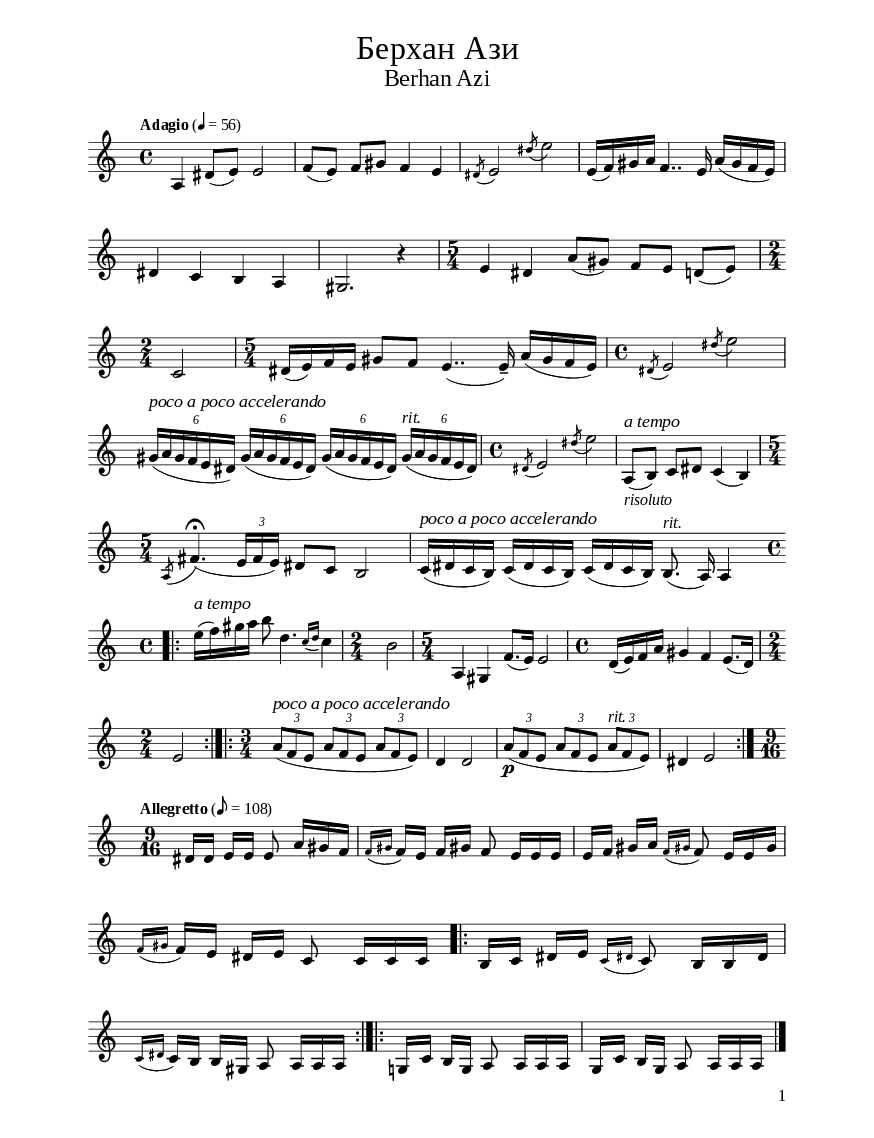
\version "2.24.0"

\include "include/globals.ily"
\bookpart {
  \label #'ref039
  \tocItem \markup " "
  \paper {
    % the system system spacing is custom here so do not include bookpart-paper.ily
    print-all-headers = ##t
    print-page-number = ##t
    print-first-page-number = ##t

    % put page numbers on the bottom
    oddHeaderMarkup = \markup ""
    evenHeaderMarkup = \markup ""
    oddFooterMarkup = \markup
    \fill-line {
      ""
      \if \should-print-page-number \fromproperty #'page:page-number-string
    }
    evenFooterMarkup = \markup
    \fill-line {
      \if \should-print-page-number \fromproperty #'page:page-number-string
      ""
    }

    left-margin = 1.5\cm
    right-margin = 1.5\cm
    top-margin = 1.6\cm
    bottom-margin = 1.2\cm
    ragged-bottom = ##t % do not spread the staves to fill the whole vertical space

    % change distance between staves
    system-system-spacing =
    #'((basic-distance . 10)
       (minimum-distance . 6)
       (padding . 1)
       (stretchability . 10))
  }

  \header {
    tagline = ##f
  }

  \score {
    \include "include/score-layout.ily"

    \new Voice \relative c' {
      \clef treble
      \key c \major
      \time 4/4
      \tempoFunc "Adagio" 4 "56"
      \autoBeamOff

      a4 dis8([e]) e2 | \noBreak
      f8([e]) f[gis] f4 e | \noBreak
      \acciaccatura { dis8 } e2 \acciaccatura { dis'8 } e2 | \noBreak
      e,16([f) gis a] f4.. e16 a([gis f e]) | \break

      dis4 c b a | \noBreak
      gis2. r4 | \noBreak
      \time 5/4 e'4 dis a'8([gis]) f[e] d([e]) | \time 2/4 \break

      c2 | \noBreak
      \time 5/4 dis16([e) f e] gis8[f] e4..( e16\tenuto) a([gis f e]) | \noBreak
      \time 4/4 \acciaccatura { dis8 } e2 \acciaccatura { dis'8 } e2 | \break

      \tuplet 6/4 { gis,16 ^\markup { \large \italic "poco a poco accelerando"} ([a gis f e dis]) } \tuplet 6/4 { gis([a gis f e dis]) } \tuplet 6/4 { gis([a gis f e dis]) } \tuplet 6/4 { gis ^\markup \italic "rit." ([a gis f e dis]) } | \noBreak
      \time 4/4 \acciaccatura { dis8 } e2 \acciaccatura { dis'8 } e2 | \noBreak
      a,,8^\markup { \large \italic "a tempo"}_\markup \italic { risoluto } ([b]) c[dis] c4(b) \time 5/4 \break

      \acciaccatura { a8 } fis'4.\fermata( \tuplet 3/2 { e16[fis e]) } dis8[c] b2 | \noBreak
      c16 ^\markup { \large \italic "poco a poco accelerando"} ([dis c b]) c([dis c b]) c([dis c b]) b8. ^\markup \italic "rit." (a16) a4 | \bar ".|:" \time 4/4 \break

      \repeat volta 1 {
        e''16 ^\markup { \large \italic "a tempo"} [(f) gis a] b8 d,4. \acciaccatura { c16[d] } c4 | \noBreak
        \time 2/4 b2 | \noBreak
        \time 5/4 a,4 gis f'8.([e16]) e2 | \noBreak
        \time 4/4 d16([e) f a] gis4 f e8.([d16]) | \time 2/4 \break

        e2 | \bar ":|.|:" \noBreak
      }
      %\set Score.doubleRepeatType = #":|.|:"
      \repeat volta 1 {
        \time 3/4 \tuplet 3/2 { a8^\markup { \large \italic "poco a poco accelerando"} ([f e] } \tuplet 3/2 { a[f e] } \tuplet 3/2 { a[f e]) } | \noBreak
        d4 d2 \noBreak
        \tuplet 3/2 { a'8\p([ f e] } \tuplet 3/2 { a[f e] } \tuplet 3/2 { a^\markup \italic "rit." [f e]) } | \noBreak
        dis4 e2 | \bar ":|."
      }
      \time 9/16 \break
      \tempoFunc "Allegretto" 8 "108"
      dis16[dis] e[e] e8 a16[gis f] | \noBreak
      \acciaccatura { f[gis] } f[e] f[gis!] f8 e16[e e] | \noBreak
      e[f] gis[a] \acciaccatura { f[gis!] } f8 e16[e gis] | \break

      \acciaccatura { f[gis] } f[e] dis[e] c8 c16[c c] | \bar ".|:" \noBreak
      \repeat volta 1 {
        b[c] dis[e] \acciaccatura { c[dis!] } c8 b16[b dis] | \break

        \acciaccatura { c[dis!] } c[b] b[gis]  a8 a16[a a] \bar ":|.|:" | \noBreak
      }
      \repeat volta 1 {
        g![c] b[g] a8 a16[a a] | \noBreak
        g[c] b[g] a8 a16[a a] | \bar "|."
      }
    }

    \header {
      title = \titleFunc "Берхан Ази" "Berhan Azi"
    }
    \midi { }
  } % score
} % bookpart
